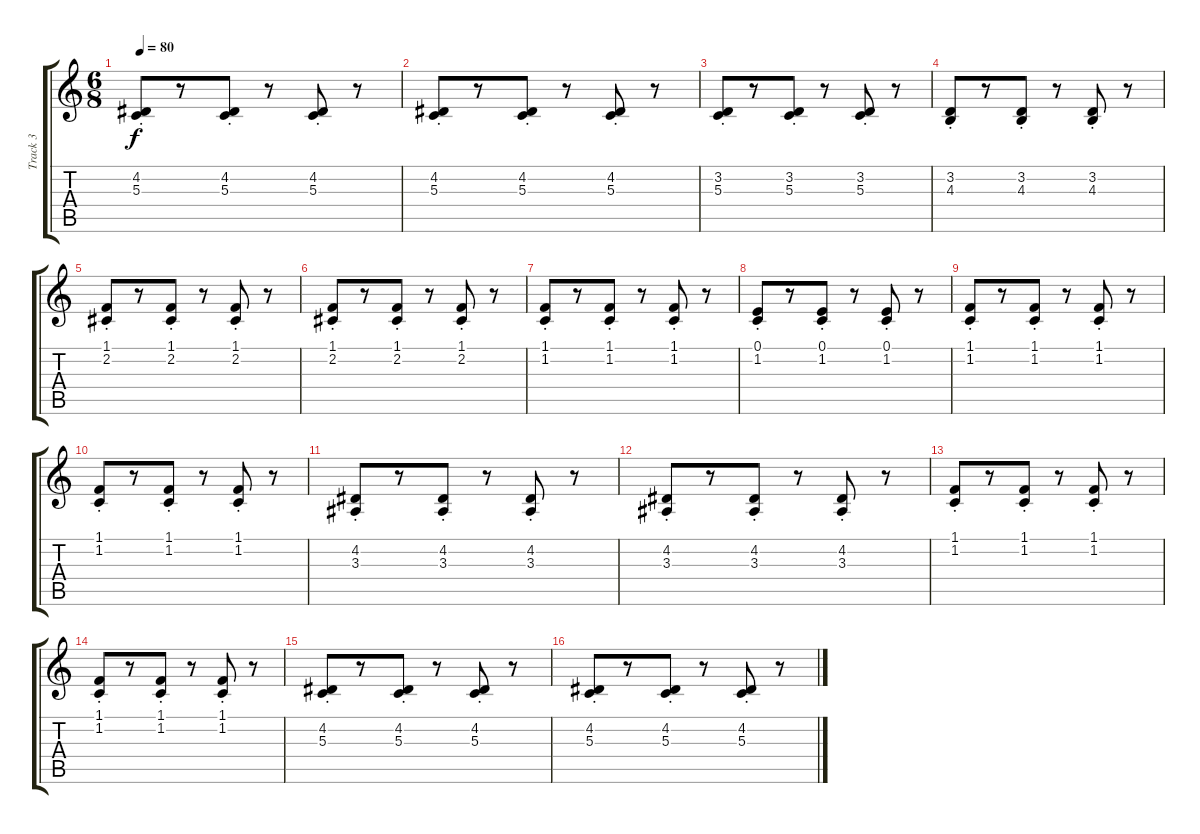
\track ("Track 3" "Track 3") {instrument flute}
\staff {score tabs}
\tuning (E4 B3 G3 D3 A2 E2) {hide}
\ts (6 8)
\tempo 80
\clef g2
\ks c
(4.2{st} 5.3{st}).8{dy f} r.8 (4.2{st} 5.3{st}).8 r.8 (4.2{st} 5.3{st}).8 r.8 |
(4.2{st} 5.3{st}).8 r.8 (4.2{st} 5.3{st}).8 r.8 (4.2{st} 5.3{st}).8 r.8 |
(3.2{st} 5.3{st}).8 r.8 (3.2{st} 5.3{st}).8 r.8 (3.2{st} 5.3{st}).8 r.8 |
(3.2{st} 4.3{st}).8 r.8 (3.2{st} 4.3{st}).8 r.8 (3.2{st} 4.3{st}).8 r.8 |
(1.1{st} 2.2{st}).8 r.8 (1.1{st} 2.2{st}).8 r.8 (1.1{st} 2.2{st}).8 r.8 |
(1.1{st} 2.2{st}).8 r.8 (1.1{st} 2.2{st}).8 r.8 (1.1{st} 2.2{st}).8 r.8 |
(1.1{st} 1.2{st}).8 r.8 (1.1{st} 1.2{st}).8 r.8 (1.1{st} 1.2{st}).8 r.8 |
(0.1{st} 1.2{st}).8 r.8 (0.1{st} 1.2{st}).8 r.8 (0.1{st} 1.2{st}).8 r.8 |
(1.1{st} 1.2{st}).8 r.8 (1.1{st} 1.2{st}).8 r.8 (1.1{st} 1.2{st}).8 r.8 |
(1.1{st} 1.2{st}).8 r.8 (1.1{st} 1.2{st}).8 r.8 (1.1{st} 1.2{st}).8 r.8 |
(4.2{st} 3.3{st}).8 r.8 (4.2{st} 3.3{st}).8 r.8 (4.2{st} 3.3{st}).8 r.8 |
(4.2{st} 3.3{st}).8 r.8 (4.2{st} 3.3{st}).8 r.8 (4.2{st} 3.3{st}).8 r.8 |
(1.1{st} 1.2{st}).8 r.8 (1.1{st} 1.2{st}).8 r.8 (1.1{st} 1.2{st}).8 r.8 |
(1.1{st} 1.2{st}).8 r.8 (1.1{st} 1.2{st}).8 r.8 (1.1{st} 1.2{st}).8 r.8 |
(4.2{st} 5.3{st}).8 r.8 (4.2{st} 5.3{st}).8 r.8 (4.2{st} 5.3{st}).8 r.8 |
(4.2{st} 5.3{st}).8 r.8 (4.2{st} 5.3{st}).8 r.8 (4.2{st} 5.3{st}).8 r.8
